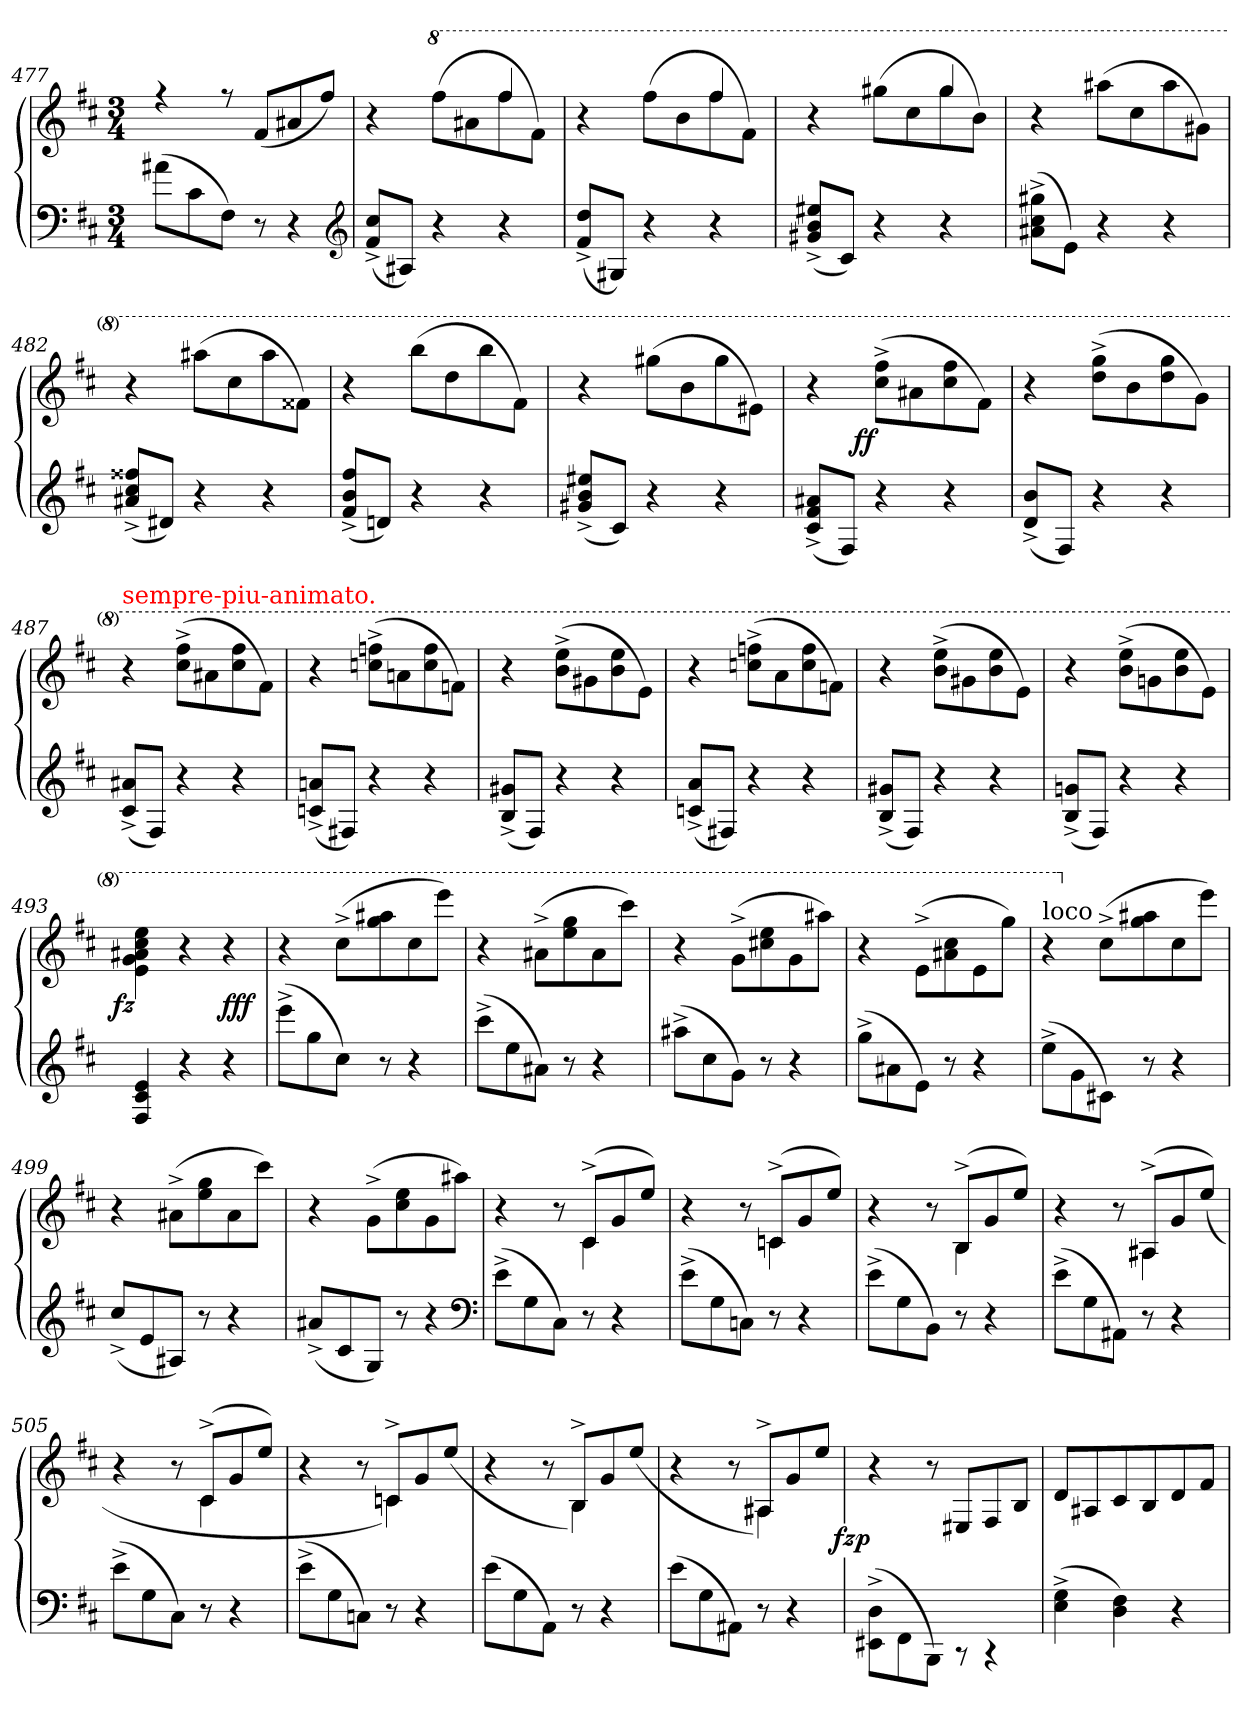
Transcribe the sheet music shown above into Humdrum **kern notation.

**kern	**kern	**dynam
*part1	*part1	*part1
*staff2	*staff1	*staff1/2
*clefF4	*clefG2	*
*k[f#c#]	*k[f#c#]	*
*M3/4	*M3/4	*
=477	=477	=477
(8a#XL	4rff	.
8c#	.	.
8F#J)	8rff	.
8r	(<8f#/L	.
4r	8a#X/	.
.	8ff#/J)	.
*clefG2	*	*
=478	=478	=478
*	*^	*
(8cc#^> 8f#^>L	2ryy	4r	.
8A#XJ)	.	.	.
*	*8va	*	*
4r	.	(8fff#L	.
.	.	8aa#X	.
4r	4fff#	8fff#	.
.	.	8ff#J)	.
=479	=479	=479	=479
(8dd^> 8f#^>L	2ryy	4r	.
8G#XJ)	.	.	.
4r	.	(8fff#L	.
.	.	8bb	.
4r	4fff#	8fff#	.
.	.	8ff#J)	.
=480	=480	=480	=480
(8ee#X^> 8b^> 8g#X^>L	2ryy	4r	.
8c#J)	.	.	.
4r	.	(>8ggg#XL	.
.	.	8ccc#	.
4r	4ggg#	8ggg#	.
.	.	8bbJ)	.
*	*v	*v	*
=481	=481	=481
(8gg#X^> 8cc#^> 8a#X^>L	4r	.
8eJ)	.	.
4r	(8aaa#XL	.
.	8ccc#	.
4r	8aaa#	.
.	8gg#XJ)	.
=482	=482	=482
(8ff##X^> 8cc#^> 8a#X^>L	4r	.
8d#XJ)	.	.
4r	(8aaa#XL	.
.	8ccc#	.
4r	8aaa#	.
.	8ff##XJ)	.
=483	=483	=483
(8ff#^> 8b^> 8f#^>L	4r	.
8dnJ)	.	.
4r	(8bbbL	.
.	8ddd	.
4r	8bbb	.
.	8ff#J)	.
=484	=484	=484
(8ee#X^> 8b^> 8g#X^>L	4r	.
8c#J)	.	.
4r	(>8ggg#XL	.
.	8bb	.
4r	8ggg#	.
.	8ee#XJ)	.
=485	=485	=485
(8a#X^> 8f#^> 8c#^>L	4r	.
8F#J)	.	.
!	!	!LO:DY:rj
4r	(8fff#^< 8ccc#^<L	ff
.	8aa#X	.
4r	8fff# 8ccc#	.
.	8ff#J)	.
=486	=486	=486
(8b^> 8d^>L	4r	.
8F#J)	.	.
4r	(>8ggg^< 8ddd^<L	.
.	8bb	.
4r	8ggg 8ddd	.
.	8ggJ)	.
=487	=487	=487
!	!LO:TX:a:color=red:t=sempre-piu-animato.	!
(8a#X^> 8c#^>L	4r	.
8F#J)	.	.
4r	(8fff#^< 8ccc#^<L	.
.	8aa#X	.
4r	8fff# 8ccc#	.
.	8ff#J)	.
=488	=488	=488
(8an^> 8cn^>L	4r	.
8F#XJ)	.	.
4r	(8fffn^< 8cccn^<L	.
.	8aan	.
4r	8fff 8ccc	.
.	8ffnJ)	.
=489	=489	=489
(8g#X^> 8B^>L	4r	.
8F#J)	.	.
4r	(8eee^<\ 8bb^<\L	.
.	8gg#X\	.
4r	8eee\ 8bb\	.
.	8ee\J)	.
=490	=490	=490
(8a^> 8cn^>L	4r	.
8F#XJ)	.	.
4r	(>8fffn^< 8cccn^<L	.
.	8aa	.
4r	8fff 8ccc	.
.	8ffJ)	.
=491	=491	=491
(8g#X^> 8B^>L	4r	.
8F#J)	.	.
4r	(8eee^<\ 8bb^<\L	.
.	8gg#X\	.
4r	8eee\ 8bb\	.
.	8ee\J)	.
=492	=492	=492
(8gn^> 8B^>L	4r	.
8F#J)	.	.
4r	(8eee^<\ 8bb^<\L	.
.	8ggn\	.
4r	8eee\ 8bb\	.
.	8ee\J)	.
=493	=493	=493
!	!	!LO:DY:rj
4e 4c# 4F#	4eee\ 4ccc#\ 4aa#X\ 4gg\ 4ee\	fz
4r	4r	.
4r	4r	fff
=494	=494	=494
(>8eee^<L	4r	.
8gg	.	.
8cc#J)	(8ccc#^<L	.
8r	8aaa#X 8ggg	.
4r	8ccc#	.
.	8eeeeJ)	.
=495	=495	=495
(8ccc#^<L	4r	.
8ee	.	.
8a#XJ)	(8aa#X^<L	.
8r	8ggg 8eee	.
4r	8aa#	.
.	8cccc#J)	.
=496	=496	=496
(8aa#X^<L	4r	.
8cc#	.	.
8gJ)	(>8gg^<L	.
8r	8eee 8ccc#X	.
4r	8gg	.
.	8aaa#XJ)	.
=497	=497	=497
(>8gg^<L	4r	.
8a#X	.	.
8eJ)	(8ee^<\L	.
8r	8ccc#\ 8aa#X\	.
4r	8ee\	.
.	8ggg\J)	.
=498	=498	=498
!	!LO:TX:a:t=loco	!
(>8ee^<\L	4r	.
8g\	.	.
*	*X8va	*
8c#X\J)	(8cc#^<L	.
8r	8aa#X 8gg	.
4r	8cc#	.
.	8eeeJ)	.
=499	=499	=499
(<8cc#^>L	4r	.
8e	.	.
8A#XJ)	(8a#X^<L	.
8r	8gg 8ee	.
4r	8a#	.
.	8ccc#J)	.
=500	=500	=500
(8a#X^>L	4r	.
8c#	.	.
8GJ)	(>8g^<L	.
8r	8ee 8cc#	.
4r	8g	.
.	8aa#XJ)	.
*clefF4	*	*
=501	=501	=501
*	*^	*
(8e^>L	4r	4.ryy	.
8G	.	.	.
8C#J)	8r	.	.
8r	(<8c#^>L	4c#	.
4r	8g	.	.
.	8eeJ)	8ryy	.
=502	=502	=502	=502
(8e^>L	4r	4.ryy	.
8G	.	.	.
8CnJ)	8r	.	.
8r	(<8cn^>L	4cn	.
4r	8g	.	.
.	8eeJ)	8ryy	.
=503	=503	=503	=503
(8e^>L	4r	4.ryy	.
8G	.	.	.
8BBJ)	8r	.	.
8r	(<8B^>L	4B	.
4r	8g	.	.
.	8eeJ)	8ryy	.
=504	=504	=504	=504
(8e^>L	4r	4.ryy	.
8G	.	.	.
8AA#XJ)	8r	.	.
8r	(<8A#X^>L	4A#X	.
4r	8g	.	.
.	(>8eeJ)	8ryy	.
=505	=505	=505	=505
(8e^>L	4r	4.ryy	.
8G	.	.	.
8C#J)	8r	.	.
8r	(<8c#^>L	4c#	.
4r	8g	.	.
.	8eeJ)	8ryy	.
=506	=506	=506	=506
(8e^>L	4r	4.ryy	.
8G	.	.	.
8CnJ)	8r	.	.
8r	8cn^>L	4cn)	.
4r	8g	.	.
.	(<8eeJ	8ryy	.
=507	=507	=507	=507
(8eL	4r	4.ryy	.
8G	.	.	.
8AAJ)	8r	.	.
8r	8B^>L	4B)	.
4r	8g	.	.
.	(<8eeJ	8ryy	.
=508	=508	=508	=508
(8eL	4r	4.ryy	.
8G	.	.	.
8AA#XJ)	8r	.	.
8r	8A#X^>L	4A#X)	.
4r	8g	.	.
.	(>(<8eeJ	8ryy	.
=509	=509	=509	=509
!	!	!	!LO:DY:rj
*	*v	*v	*
(>8D^>\ 8EE#X^>\L	4r	fz p
8FF#\	.	.
8BBB\J)	8r	.
8rCC	8E#XL	.
4rCC	8F#/	.
.	8B/J	.
=510	=510	=510
(4G^< 4E^<	8dL	.
.	8A#X	.
4F# 4D)	8c#	.
.	8B	.
4r	8d	.
.	8f#J	.
=	=	=
*-	*-	*-
